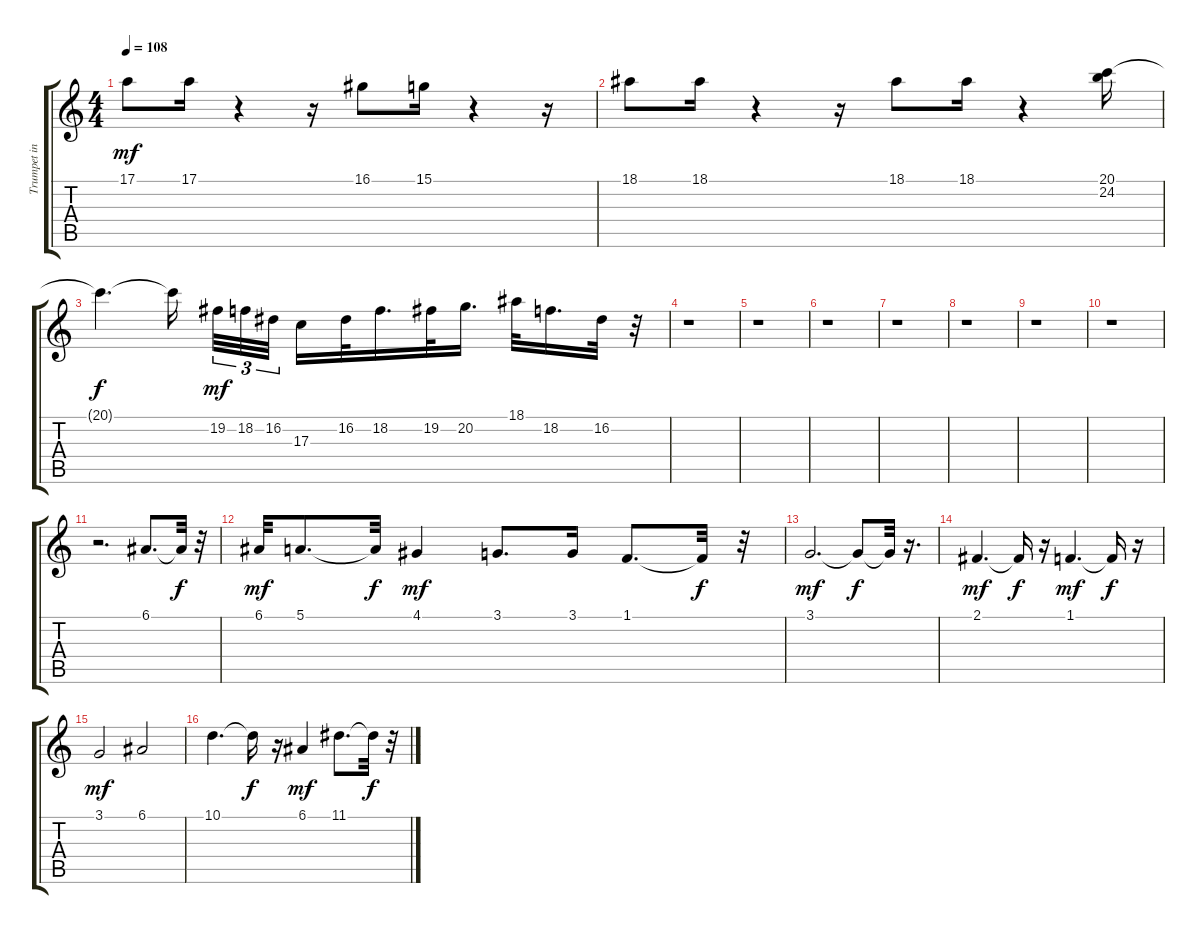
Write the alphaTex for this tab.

\track ("Trumpet in Bb" "Trumpet in") {instrument trumpet}
\staff {score tabs}
\tuning (E4 B3 G3 D3 A2 E2) {hide}
\ts (4 4)
\tempo 108
\clef g2
\ks c
17.1.8{dy mf} 17.1.16 r.4 r.16 16.1.8 15.1.16 r.4 r.16 |
18.1.8 18.1.16 r.4 r.16 18.1.8 18.1.16 r.4 (20.1 24.2).16 |
20.1{t}.4{d dy f} 20.1{t}.16 19.2.32{tu (3 2) dy mf} 18.2.32{tu (3 2)} 16.2.32{tu (3 2)} 17.3.16 16.2.32 18.2.16{d} 19.2.32 20.2.16{d} 18.1.32 18.2.16{d} 16.2.32 r.32 |
r.1 |
r.1 |
r.1 |
r.1 |
r.1 |
r.1 |
r.1 |
r.2{d} 6.1.8{d} 6.1{t}.32{dy f} r.32 |
6.1.32{dy mf} 5.1.8{d} 5.1{t}.32{dy f} 4.1.4{dy mf} 3.1.8{d} 3.1.16 1.1.8{d} 1.1{t}.32{dy f} r.32 |
3.1.2{d dy mf} 3.1{t}.8{dy f} 3.1{t}.32 r.16{d} |
2.1.4{d dy mf} 2.1{t}.16{dy f} r.16 1.1.4{d dy mf} 1.1{t}.16{dy f} r.16 |
3.1.2{dy mf} 6.1.2 |
10.1.4{d} 10.1{t}.16{dy f} r.16 6.1.4{dy mf} 11.1.8{d} 11.1{t}.32{dy f} r.32
